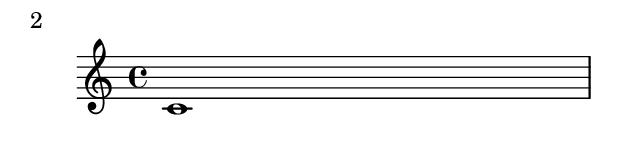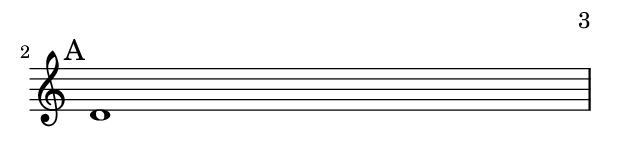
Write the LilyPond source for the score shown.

\version "2.12.0"

\header {
  texidoc = "A table of contents is included using
@code{\\markuplines \\table-of-contents}. The toc items are added with
the @code{\\tocItem} command. In the PDF backend, the toc items are linked
to the corresponding pages."
}

#(set-default-paper-size "a6")

\book {
  \markuplines \table-of-contents
  \pageBreak

  \tocItem \markup "The first score"
  \score {
    { 
      c'1 \pageBreak
      \mark "A" \tocItem \markup "Mark A"
      d'
    }
  }
  \pageBreak
  \tocItem \markup "The second score"
  \score {
    { e' }
    \header { piece = "Second score" }
  }
}